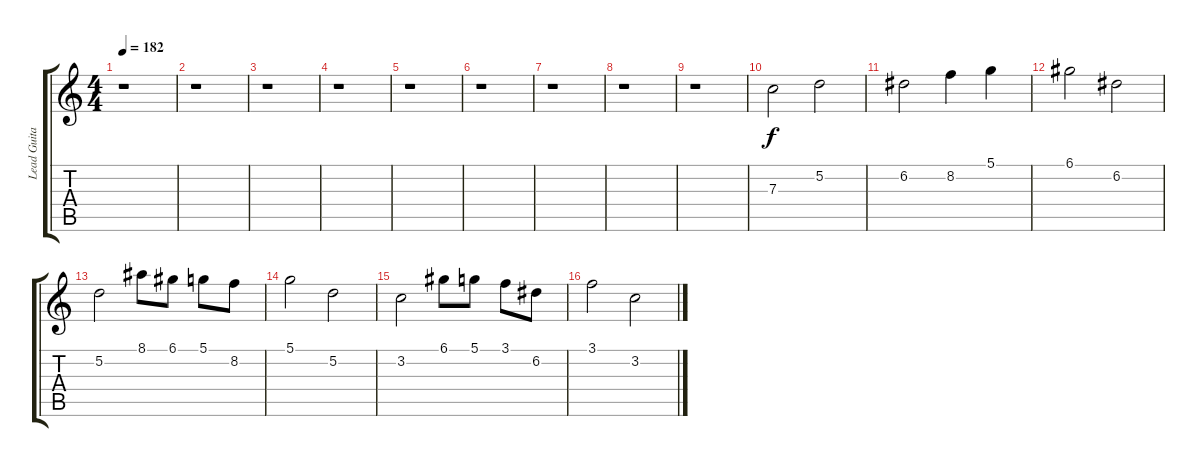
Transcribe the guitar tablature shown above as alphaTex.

\track ("Lead Guitar" "Lead Guita") {instrument overdrivenguitar}
\staff {score tabs}
\tuning (D4 A3 F3 C3 G2 C2) {hide}
\ts (4 4)
\tempo 182
\clef g2
\ks c
r.1{dy f} |
r.1 |
r.1 |
r.1 |
r.1 |
r.1 |
r.1 |
r.1 |
r.1 |
7.3.2 5.2.2 |
6.2.2 8.2.4 5.1.4 |
6.1.2 6.2.2 |
5.2.2 8.1.8 6.1.8 5.1.8 8.2.8 |
5.1.2 5.2.2 |
3.2.2 6.1.8 5.1.8 3.1.8 6.2.8 |
3.1.2 3.2.2
